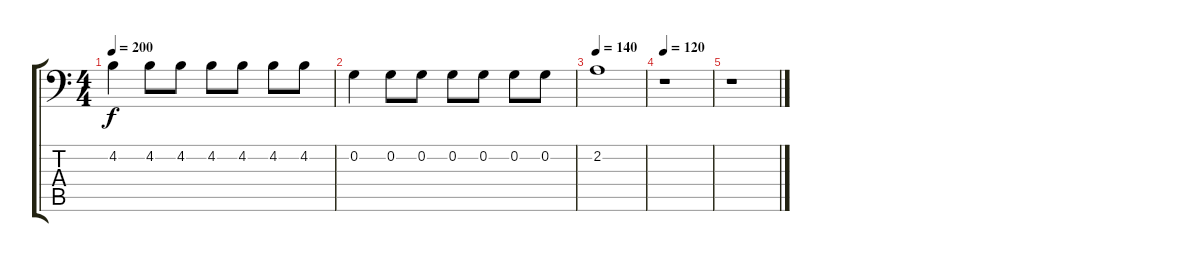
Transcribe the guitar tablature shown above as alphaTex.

\track "" {instrument electricbassfinger}
\staff {score tabs}
\tuning (C3 G2 D2 A1 E1 B0) {hide}
\ts (4 4)
\tempo 200
\clef f4
\ks c
4.2.4{dy f} 4.2.8 4.2.8 4.2.8 4.2.8 4.2.8 4.2.8 |
0.2.4 0.2.8 0.2.8 0.2.8 0.2.8 0.2.8 0.2.8 |
\tempo 140
2.2.1 |
\tempo 120
r.1 |
r.1
